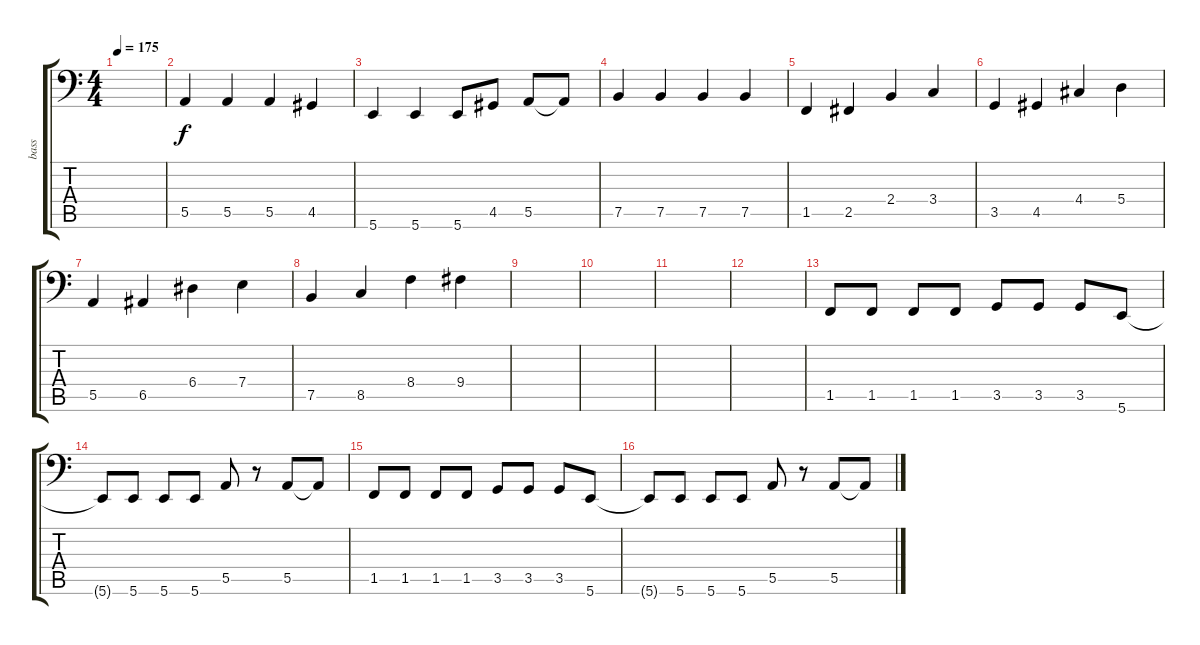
\track ("bass" "bass") {instrument electricbassfinger}
\staff {score tabs}
\tuning (C3 G2 D2 A1 E1 B0) {hide}
\ts (4 4)
\tempo 175
\clef f4
\ks c
|
5.5.4 5.5.4 5.5.4 4.5.4 |
5.6.4 5.6.4 5.6.8 4.5.8 5.5.8 5.5{t}.8 |
7.5.4 7.5.4 7.5.4 7.5.4 |
1.5.4 2.5.4 2.4.4 3.4.4 |
3.5.4 4.5.4 4.4.4 5.4.4 |
5.5.4 6.5.4 6.4.4 7.4.4 |
7.5.4 8.5.4 8.4.4 9.4.4 |
|
|
|
|
1.5.8 1.5.8 1.5.8 1.5.8 3.5.8 3.5.8 3.5.8 5.6.8 |
5.6{t}.8 5.6.8 5.6.8 5.6.8 5.5.8 r.8 5.5.8 5.5{t}.8 |
1.5.8 1.5.8 1.5.8 1.5.8 3.5.8 3.5.8 3.5.8 5.6.8 |
5.6{t}.8 5.6.8 5.6.8 5.6.8 5.5.8 r.8 5.5.8 5.5{t}.8
